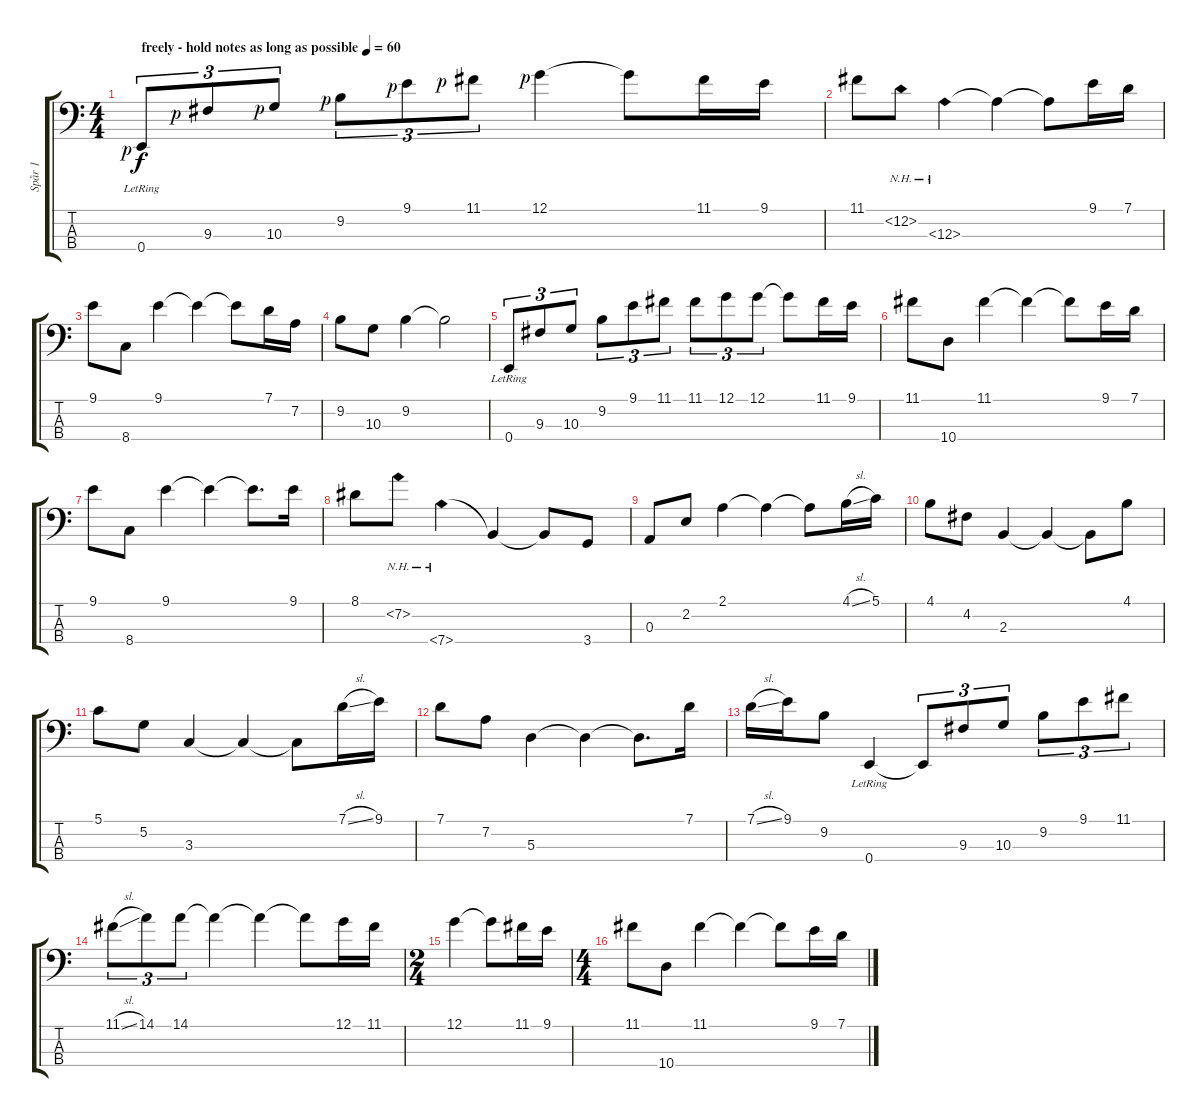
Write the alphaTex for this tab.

\track ("Spår 1" "Spår 1") {instrument acousticguitarsteel}
\staff {score tabs}
\tuning (G2 D2 A1 E1) {hide}
\ts (4 4)
\tempo (60 "freely - hold notes as long as possible")
\clef f4
\ks c
0.4{lr rf 1}.8{tu (3 2) dy f instrument acousticguitarsteel} 9.3{rf 1}.8{tu (3 2)} 10.3{rf 1}.8{tu (3 2)} 9.2{rf 1}.8{tu (3 2)} 9.1{rf 1}.8{tu (3 2)} 11.1{rf 1}.8{tu (3 2)} 12.1{rf 1}.4 12.1{t}.8 11.1.16 9.1.16 |
11.1.8 12.2{nh}.8 12.3{nh}.4 12.3{t}.4 12.3{t}.8 9.1.16 7.1.16 |
9.1.8 8.4.8 9.1.4 9.1{t}.4 9.1{t}.8 7.1.16 7.2.16 |
9.2.8 10.3.8 9.2.4 9.2{t}.2 |
0.4{lr}.8{tu (3 2)} 9.3.8{tu (3 2)} 10.3.8{tu (3 2)} 9.2.8{tu (3 2)} 9.1.8{tu (3 2)} 11.1.8{tu (3 2)} 11.1.8{tu (3 2)} 12.1.8{tu (3 2)} 12.1.8{tu (3 2)} 12.1{t}.8 11.1.16 9.1.16 |
11.1.8 10.4.8 11.1.4 11.1{t}.4 11.1{t}.8 9.1.16 7.1.16 |
9.1.8 8.4.8 9.1.4 9.1{t}.4 9.1{t}.8{d} 9.1.16 |
8.1.8 7.2{nh}.8 7.4{nh}.4 7.4{t}.4 7.4{t}.8 3.4.8 |
0.3.8 2.2.8 2.1.4 2.1{t}.4 2.1{t}.8 4.1{sl}.16 5.1.16 |
4.1.8 4.2.8 2.3.4 2.3{t}.4 2.3{t}.8 4.1.8 |
5.1.8 5.2.8 3.3.4 3.3{t}.4 3.3{t}.8 7.1{sl}.16 9.1.16 |
7.1.8 7.2.8 5.3.4 5.3{t}.4 5.3{t}.8{d} 7.1.16 |
7.1{sl}.16 9.1.16 9.2.8 0.4{lr}.4 0.4{t}.8{tu (3 2)} 9.3.8{tu (3 2)} 10.3.8{tu (3 2)} 9.2.8{tu (3 2)} 9.1.8{tu (3 2)} 11.1.8{tu (3 2)} |
11.1{sl}.8{tu (3 2)} 14.1.8{tu (3 2)} 14.1.8{tu (3 2)} 14.1{t}.4 14.1{t}.4 14.1{t}.8 12.1.16 11.1.16 |
\ts (2 4)
12.1.4 12.1{t}.8 11.1.16 9.1.16 |
\ts (4 4)
11.1.8 10.4.8 11.1.4 11.1{t}.4 11.1{t}.8 9.1.16 7.1.16
